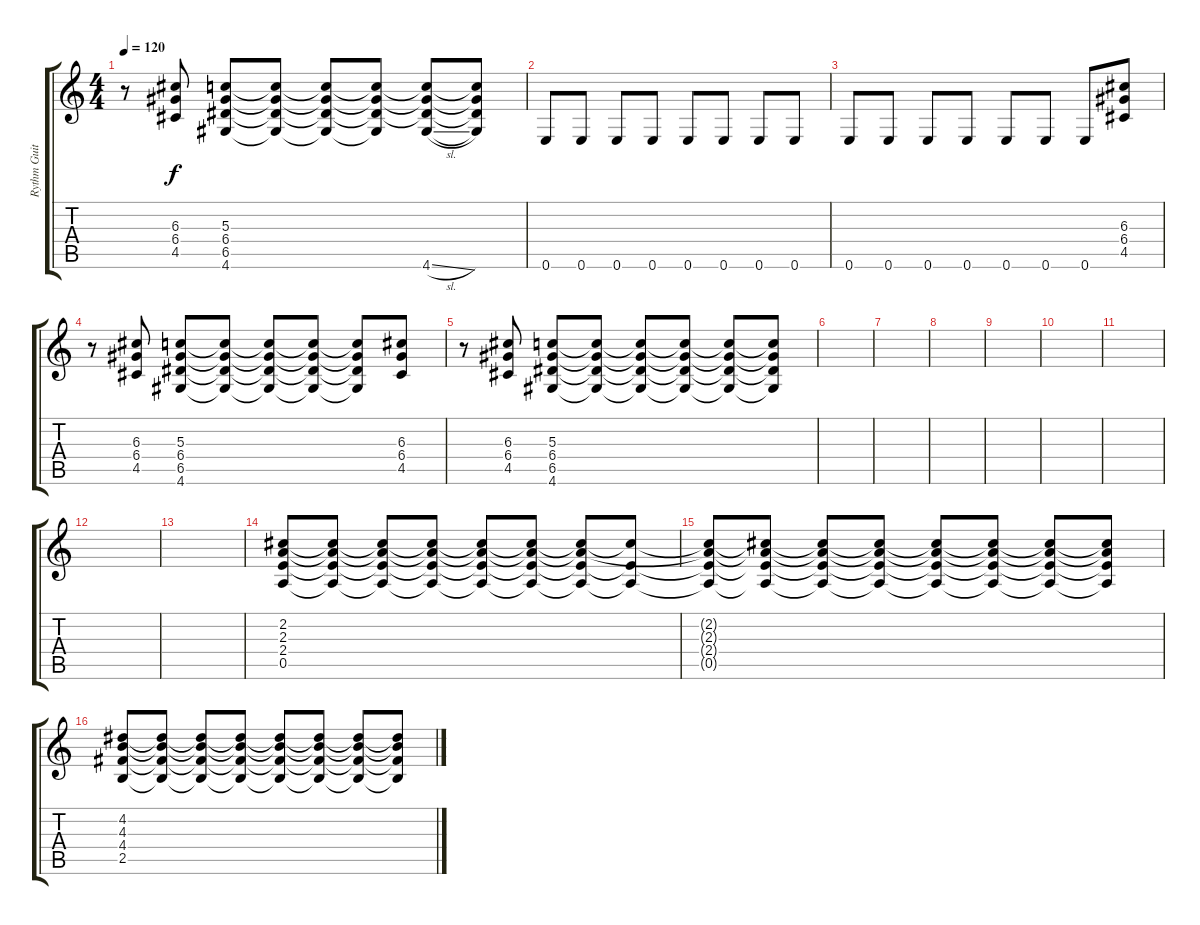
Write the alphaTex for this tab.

\track ("Rythm Guitar" "Rythm Guit") {instrument acousticguitarsteel}
\staff {score tabs}
\tuning (E4 B3 G3 D3 A2 E2) {hide}
\ts (4 4)
\tempo 120
\clef g2
\ks c
r.8{dy f} (6.3 6.4 4.5).8 (5.3 6.4 6.5 4.6).8 (5.3{t} 6.4{t} 6.5{t} 4.6{t}).8 (5.3{t} 6.4{t} 6.5{t} 4.6{t}).8 (5.3{t} 6.4{t} 6.5{t} 4.6{t}).8 (5.3{t} 6.4{t} 6.5{t} 4.6{sl}).8 (5.3{t} 6.4{t} 6.5{t} 4.6{t}).8 |
0.6.8 0.6.8 0.6.8 0.6.8 0.6.8 0.6.8 0.6.8 0.6.8 |
0.6.8 0.6.8 0.6.8 0.6.8 0.6.8 0.6.8 0.6.8 (6.3 6.4 4.5).8 |
r.8 (6.3 6.4 4.5).8 (5.3 6.4 6.5 4.6).8 (5.3{t} 6.4{t} 6.5{t} 4.6{t}).8 (5.3{t} 6.4{t} 6.5{t} 4.6{t}).8 (5.3{t} 6.4{t} 6.5{t} 4.6{t}).8 (5.3{t} 6.4{t} 6.5{t} 4.6{t}).8 (6.3 6.4 4.5).8 |
r.8 (6.3 6.4 4.5).8 (5.3 6.4 6.5 4.6).8 (5.3{t} 6.4{t} 6.5{t} 4.6{t}).8 (5.3{t} 6.4{t} 6.5{t} 4.6{t}).8 (5.3{t} 6.4{t} 6.5{t} 4.6{t}).8 (5.3{t} 6.4{t} 6.5{t} 4.6{t}).8 (5.3{t} 6.4{t} 6.5{t} 4.6{t}).8 |
|
|
|
|
|
|
|
|
(2.2 2.3 2.4 0.5).8 (2.2{t} 2.3{t} 2.4{t} 0.5{t}).8 (2.2{t} 2.3{t} 2.4{t} 0.5{t}).8 (2.2{t} 2.3{t} 2.4{t} 0.5{t}).8 (2.2{t} 2.3{t} 2.4{t} 0.5{t}).8 (2.2{t} 2.3{t} 2.4{t} 0.5{t}).8 (2.2{t} 2.3{t} 2.4{t} 0.5{t}).8 (2.2{t} 2.4{t} 0.5{t}).8 |
(2.2{t} 2.3{t} 2.4{t} 0.5{t}).8 (2.2{t} 2.3{t} 2.4{t} 0.5{t}).8 (2.2{t} 2.3{t} 2.4{t} 0.5{t}).8 (2.2{t} 2.3{t} 2.4{t} 0.5{t}).8 (2.2{t} 2.3{t} 2.4{t} 0.5{t}).8 (2.2{t} 2.3{t} 2.4{t} 0.5{t}).8 (2.2{t} 2.3{t} 2.4{t} 0.5{t}).8 (2.2{t} 2.3{t} 2.4{t} 0.5{t}).8 |
(4.2 4.3 4.4 2.5).8 (4.2{t} 4.3{t} 4.4{t} 2.5{t}).8 (4.2{t} 4.3{t} 4.4{t} 2.5{t}).8 (4.2{t} 4.3{t} 4.4{t} 2.5{t}).8 (4.2{t} 4.3{t} 4.4{t} 2.5{t}).8 (4.2{t} 4.3{t} 4.4{t} 2.5{t}).8 (4.2{t} 4.3{t} 4.4{t} 2.5{t}).8 (4.2{t} 4.3{t} 4.4{t} 2.5{t}).8
